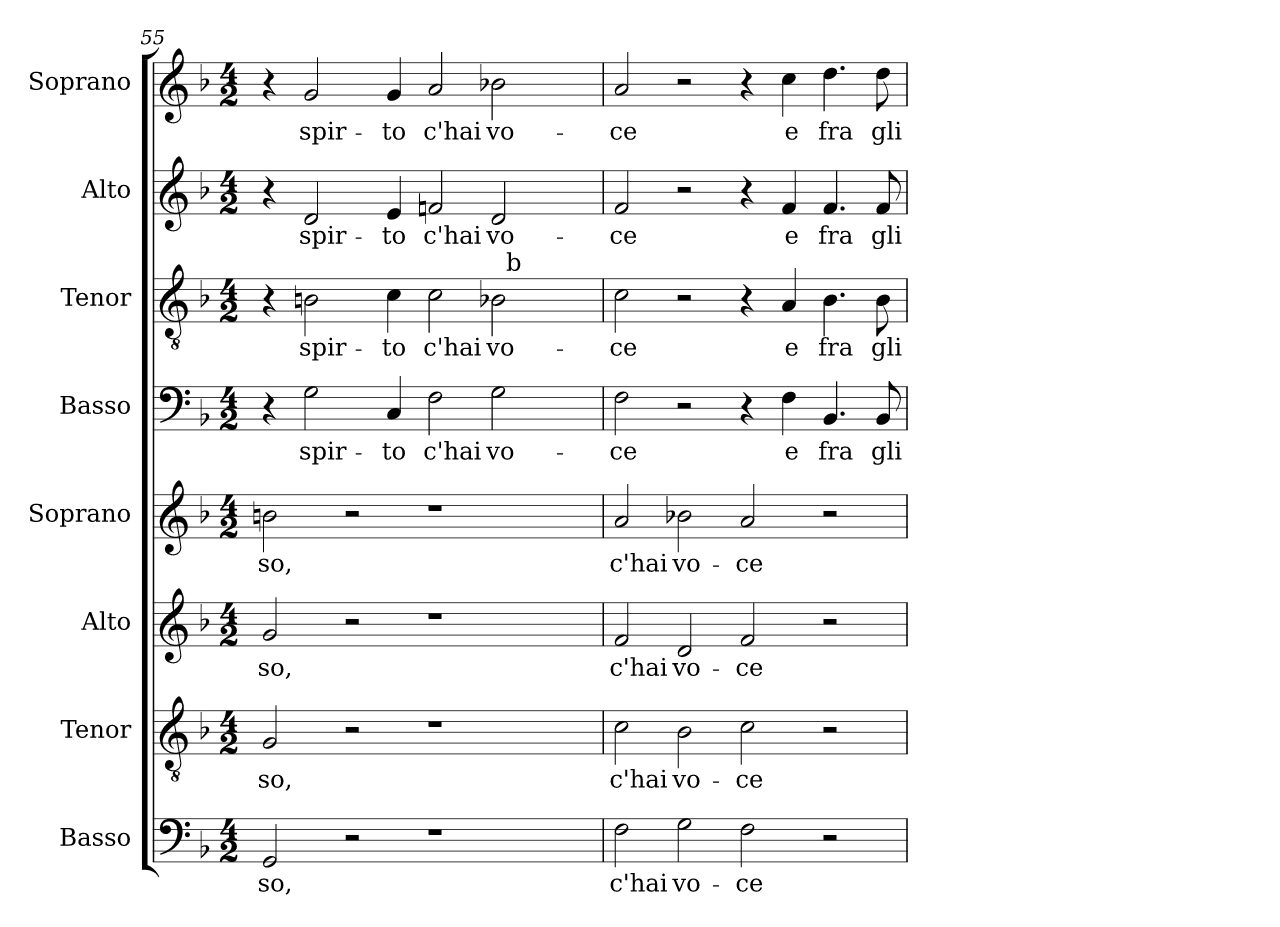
**kern	**text	**kern	**text	**kern	**text	**kern	**text	**kern	**text	**kern	**text	**kern	**text	**kern	**text
*part8	*part8	*part7	*part7	*part6	*part6	*part5	*part5	*part4	*part4	*part3	*part3	*part2	*part2	*part1	*part1
*staff8	*staff8	*staff7	*staff7	*staff6	*staff6	*staff5	*staff5	*staff4	*staff4	*staff3	*staff3	*staff2	*staff2	*staff1	*staff1
*I"Basso	*	*I"Tenor	*	*I"Alto	*	*I"Soprano	*	*I"Basso	*	*I"Tenor	*	*I"Alto	*	*I"Soprano	*
*	*	*I'T.	*	*I'A.	*	*I'Sop.	*	*	*	*I'T.	*	*I'A.	*	*I'Sop.	*
*clefF4	*	*clefGv2	*	*clefG2	*	*clefG2	*	*clefF4	*	*clefGv2	*	*clefG2	*	*clefG2	*
*	*	*ITrd7c12	*	*	*	*	*	*	*	*ITrd7c12	*	*	*	*	*
*k[b-]	*	*k[b-]	*	*k[b-]	*	*k[b-]	*	*k[b-]	*	*k[b-]	*	*k[b-]	*	*k[b-]	*
*F:	*	*F:	*	*F:	*	*F:	*	*F:	*	*F:	*	*F:	*	*F:	*
*M4/2	*	*M4/2	*	*M4/2	*	*M4/2	*	*M4/2	*	*M4/2	*	*M4/2	*	*M4/2	*
=55	=55	=55	=55	=55	=55	=55	=55	=55	=55	=55	=55	=55	=55	=55	=55
!	!LO:LY:b:color=#000000	!	!	!	!	!	!	!	!	!	!	!	!	!	!
!	!	!	!LO:LY:b:color=#000000	!	!	!	!	!	!	!	!	!	!	!	!
!	!	!	!	!	!LO:LY:b:color=#000000	!	!	!	!	!	!	!	!	!	!
!	!	!	!	!	!	!	!LO:LY:b:color=#000000	!	!	!	!	!	!	!	!
*	*	*	*	*	*	*	*	*	*	*^	*	*	*	*	*
2GGi/	-so,	2GGi/	-so,	2gi/	-so,	2bni\	-so,	4r	.	4r	1ryy	.	4r	.	4r	.
!	!	!	!	!	!	!	!	!	!LO:LY:b:color=#000000	!	!	!	!	!	!	!
!	!	!	!	!	!	!	!	!	!	!	!	!LO:LY:b:color=#000000	!	!	!	!
!	!	!	!	!	!	!	!	!	!	!	!	!	!	!LO:LY:b:color=#000000	!	!
!	!	!	!	!	!	!	!	!	!	!	!	!	!	!	!	!LO:LY:b:color=#000000
.	.	.	.	.	.	.	.	2Gi\	spir-	2BBni\	.	spir-	2di/	spir-	2gi/	spir-
2r	.	2r	.	2r	.	2r	.	.	.	.	.	.	.	.	.	.
!	!	!	!	!	!	!	!	!	!LO:LY:b:color=#000000	!	!	!	!	!	!	!
!	!	!	!	!	!	!	!	!	!	!	!	!LO:LY:b:color=#000000	!	!	!	!
!	!	!	!	!	!	!	!	!	!	!	!	!	!	!LO:LY:b:color=#000000	!	!
!	!	!	!	!	!	!	!	!	!	!	!	!	!	!	!	!LO:LY:b:color=#000000
.	.	.	.	.	.	.	.	4Ci/	-to	4Ci\	.	-to	4ei/	-to	4gi/	-to
!	!	!	!	!	!	!	!	!	!LO:LY:b:color=#000000	!	!	!	!	!	!	!
!	!	!	!	!	!	!	!	!	!	!	!	!LO:LY:b:color=#000000	!	!	!	!
!	!	!	!	!	!	!	!	!	!	!	!	!	!	!LO:LY:b:color=#000000	!	!
!	!	!	!	!	!	!	!	!	!	!	!	!	!	!	!	!LO:LY:b:color=#000000
1r	.	1r	.	1r	.	1r	.	2Fi\	c'hai	2Ci\	2ryy	c'hai	2fni/	c'hai	2ai/	c'hai
!	!	!	!	!	!	!	!	!	!LO:LY:b:color=#000000	!	!	!	!	!	!	!
!	!	!	!	!	!	!	!	!	!	!	!	!LO:LY:b:color=#000000	!	!	!	!
!	!	!	!	!	!	!	!	!	!	!	!	!	!	!LO:LY:b:color=#000000	!	!
!	!	!	!	!	!	!	!	!	!	!	!	!	!	!	!	!LO:LY:b:color=#000000
.	.	.	.	.	.	.	.	2Gi\	vo-	2BB-i\	32ryy	vo-	2di/	vo-	2b-Xi\	vo-
.	.	.	.	.	.	.	.	.	.	.	256ryy	.	.	.	.	.
!	!	!	!	!	!	!	!	!	!	!	!LO:TX:a:t=b	!	!	!	!	!
.	.	.	.	.	.	.	.	.	.	.	4ryy	.	.	.	.	.
.	.	.	.	.	.	.	.	.	.	.	8ryy	.	.	.	.	.
.	.	.	.	.	.	.	.	.	.	.	16ryy	.	.	.	.	.
.	.	.	.	.	.	.	.	.	.	.	64..ryy	.	.	.	.	.
*	*	*	*	*	*	*	*	*	*	*v	*v	*	*	*	*	*
!!LO:PB:g=z
=56	=56	=56	=56	=56	=56	=56	=56	=56	=56	=56	=56	=56	=56	=56	=56
*	*	*	*	*	*	*	*	*	*	*^	*	*	*	*	*
!	!LO:LY:b:color=#000000	!	!	!	!	!	!	!	!	!	!	!	!	!	!	!
*	*	*	*	*	*	*	*	*	*	*v	*v	*	*	*	*	*
*	*	*	*	*	*	*	*	*	*	*^	*	*	*	*	*
!	!	!	!LO:LY:b:color=#000000	!	!	!	!	!	!	!	!	!	!	!	!	!
*	*	*	*	*	*	*	*	*	*	*v	*v	*	*	*	*	*
*	*	*	*	*	*	*	*	*	*	*^	*	*	*	*	*
!	!	!	!	!	!LO:LY:b:color=#000000	!	!	!	!	!	!	!	!	!	!	!
*	*	*	*	*	*	*	*	*	*	*v	*v	*	*	*	*	*
*	*	*	*	*	*	*	*	*	*	*^	*	*	*	*	*
!	!	!	!	!	!	!	!LO:LY:b:color=#000000	!	!	!	!	!	!	!	!	!
*	*	*	*	*	*	*	*	*	*	*v	*v	*	*	*	*	*
*	*	*	*	*	*	*	*	*	*	*^	*	*	*	*	*
!	!	!	!	!	!	!	!	!	!LO:LY:b:color=#000000	!	!	!	!	!	!	!
*	*	*	*	*	*	*	*	*	*	*v	*v	*	*	*	*	*
*	*	*	*	*	*	*	*	*	*	*^	*	*	*	*	*
!	!	!	!	!	!	!	!	!	!	!	!	!LO:LY:b:color=#000000	!	!	!	!
*	*	*	*	*	*	*	*	*	*	*v	*v	*	*	*	*	*
*	*	*	*	*	*	*	*	*	*	*^	*	*	*	*	*
!	!	!	!	!	!	!	!	!	!	!	!	!	!	!LO:LY:b:color=#000000	!	!
*	*	*	*	*	*	*	*	*	*	*v	*v	*	*	*	*	*
*	*	*	*	*	*	*	*	*	*	*^	*	*	*	*	*
!	!	!	!	!	!	!	!	!	!	!	!	!	!	!	!	!LO:LY:b:color=#000000
*	*	*	*	*	*	*	*	*	*	*v	*v	*	*	*	*	*
2Fi\	c'hai	2Ci\	c'hai	2fi/	c'hai	2ai/	c'hai	2Fi\	-ce	2Ci\	-ce	2fi/	-ce	2ai/	-ce
!	!LO:LY:b:color=#000000	!	!	!	!	!	!	!	!	!	!	!	!	!	!
!	!	!	!LO:LY:b:color=#000000	!	!	!	!	!	!	!	!	!	!	!	!
!	!	!	!	!	!LO:LY:b:color=#000000	!	!	!	!	!	!	!	!	!	!
!	!	!	!	!	!	!	!LO:LY:b:color=#000000	!	!	!	!	!	!	!	!
2Gi\	vo-	2BB-i\	vo-	2di/	vo-	2b-Xi\	vo-	2r	.	2r	.	2r	.	2r	.
!	!LO:LY:b:color=#000000	!	!	!	!	!	!	!	!	!	!	!	!	!	!
!	!	!	!LO:LY:b:color=#000000	!	!	!	!	!	!	!	!	!	!	!	!
!	!	!	!	!	!LO:LY:b:color=#000000	!	!	!	!	!	!	!	!	!	!
!	!	!	!	!	!	!	!LO:LY:b:color=#000000	!	!	!	!	!	!	!	!
2Fi\	-ce	2Ci\	-ce	2fi/	-ce	2ai/	-ce	4r	.	4r	.	4r	.	4r	.
!	!	!	!	!	!	!	!	!	!LO:LY:b:color=#000000	!	!	!	!	!	!
!	!	!	!	!	!	!	!	!	!	!	!LO:LY:b:color=#000000	!	!	!	!
!	!	!	!	!	!	!	!	!	!	!	!	!	!LO:LY:b:color=#000000	!	!
!	!	!	!	!	!	!	!	!	!	!	!	!	!	!	!LO:LY:b:color=#000000
.	.	.	.	.	.	.	.	4Fi\	e	4AAi/	e	4fi/	e	4cci\	e
!	!	!	!	!	!	!	!	!	!LO:LY:b:color=#000000	!	!	!	!	!	!
!	!	!	!	!	!	!	!	!	!	!	!LO:LY:b:color=#000000	!	!	!	!
!	!	!	!	!	!	!	!	!	!	!	!	!	!LO:LY:b:color=#000000	!	!
!	!	!	!	!	!	!	!	!	!	!	!	!	!	!	!LO:LY:b:color=#000000
2r	.	2r	.	2r	.	2r	.	4.BB-i/	fra	4.BB-i\	fra	4.fi/	fra	4.ddi\	fra
!	!	!	!	!	!	!	!	!	!LO:LY:b:color=#000000	!	!	!	!	!	!
!	!	!	!	!	!	!	!	!	!	!	!LO:LY:b:color=#000000	!	!	!	!
!	!	!	!	!	!	!	!	!	!	!	!	!	!LO:LY:b:color=#000000	!	!
!	!	!	!	!	!	!	!	!	!	!	!	!	!	!	!LO:LY:b:color=#000000
.	.	.	.	.	.	.	.	8BB-i/	gli	8BB-i\	gli	8fi/	gli	8ddi\	gli
=	=	=	=	=	=	=	=	=	=	=	=	=	=	=	=
*-	*-	*-	*-	*-	*-	*-	*-	*-	*-	*-	*-	*-	*-	*-	*-
